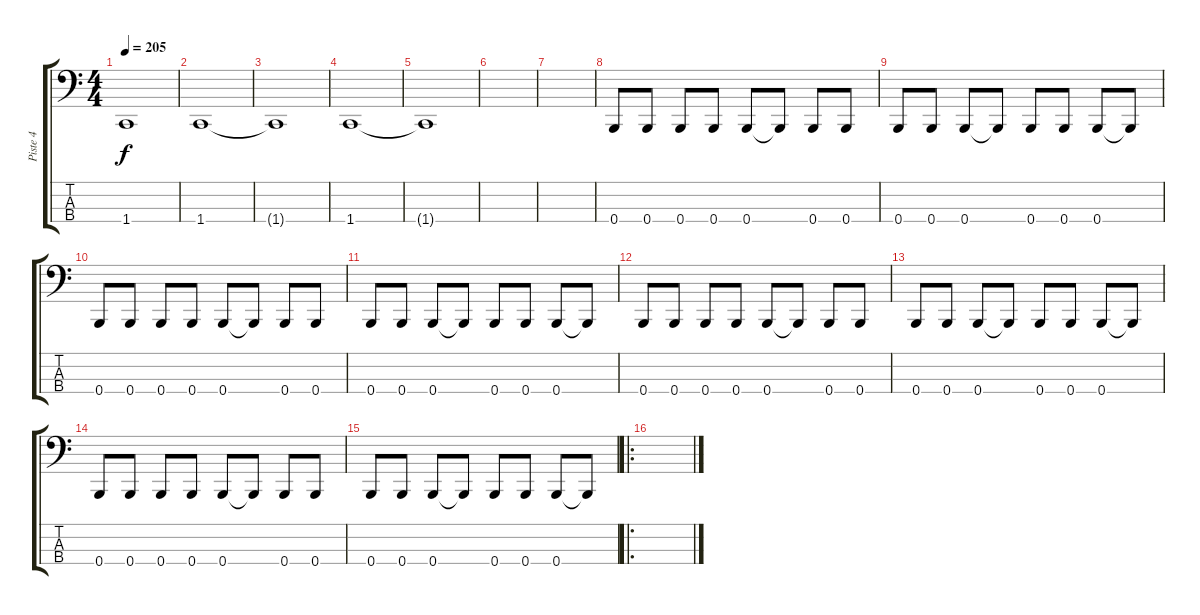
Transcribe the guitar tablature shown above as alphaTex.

\track ("Piste 4" "Piste 4") {instrument electricbassfinger}
\staff {score tabs}
\tuning (E2 B1 Gb1 B0) {hide}
\ts (4 4)
\tempo 205
\clef f4
\ks c
1.4{t}.1{dy f} |
1.4.1 |
1.4{t}.1 |
1.4.1 |
1.4{t}.1 |
|
|
0.4.8 0.4.8 0.4.8 0.4.8 0.4.8 0.4{t}.8 0.4.8 0.4.8 |
0.4.8 0.4.8 0.4.8 0.4{t}.8 0.4.8 0.4.8 0.4.8 0.4{t}.8 |
0.4.8 0.4.8 0.4.8 0.4.8 0.4.8 0.4{t}.8 0.4.8 0.4.8 |
0.4.8 0.4.8 0.4.8 0.4{t}.8 0.4.8 0.4.8 0.4.8 0.4{t}.8 |
0.4.8 0.4.8 0.4.8 0.4.8 0.4.8 0.4{t}.8 0.4.8 0.4.8 |
0.4.8 0.4.8 0.4.8 0.4{t}.8 0.4.8 0.4.8 0.4.8 0.4{t}.8 |
0.4.8 0.4.8 0.4.8 0.4.8 0.4.8 0.4{t}.8 0.4.8 0.4.8 |
0.4.8 0.4.8 0.4.8 0.4{t}.8 0.4.8 0.4.8 0.4.8 0.4{t}.8 |
\ro
